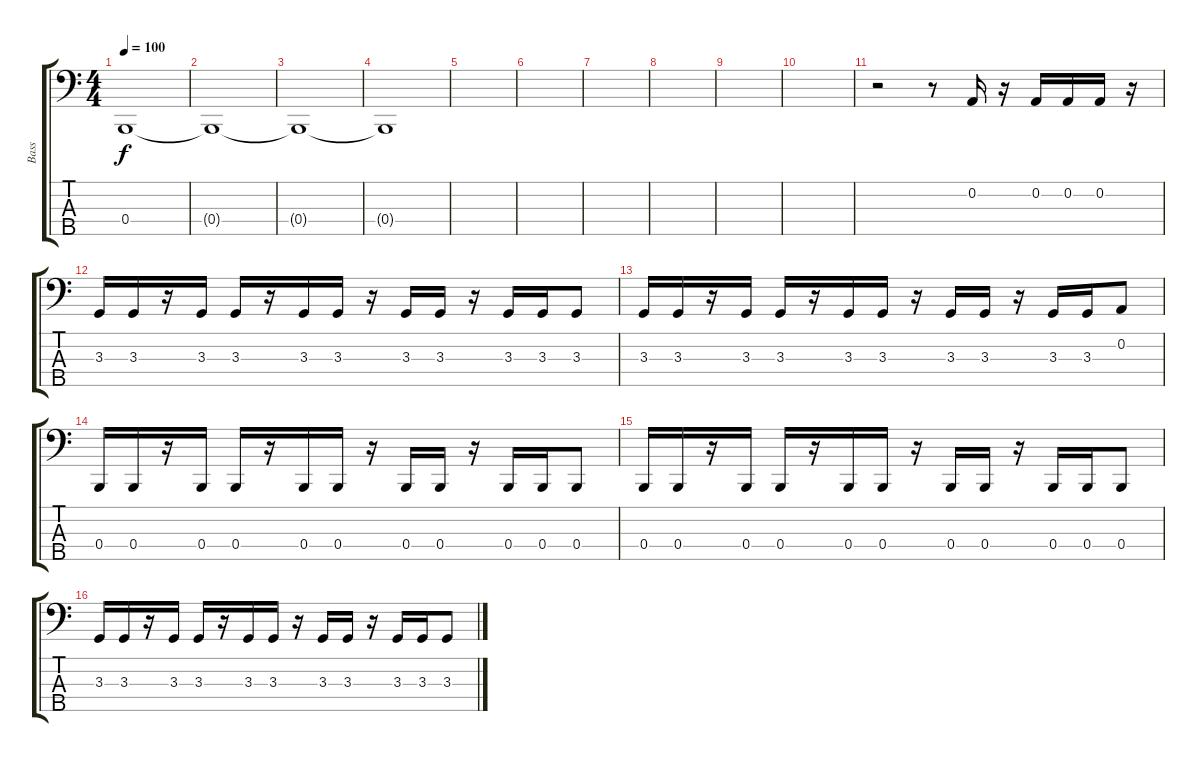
\track ("Bass" "Bass") {instrument electricbassfinger}
\staff {score tabs}
\tuning (D2 A1 E1 B0 Gb0) {hide}
\ts (4 4)
\tempo 100
\clef f4
\ks c
0.4{t}.1{dy f} |
0.4{t}.1 |
0.4{t}.1 |
0.4{t}.1 |
|
|
|
|
|
|
r.2 r.8 0.2.16 r.16 0.2.16 0.2.16 0.2.16 r.16 |
3.3.16 3.3.16 r.16 3.3.16 3.3.16 r.16 3.3.16 3.3.16 r.16 3.3.16 3.3.16 r.16 3.3.16 3.3.16 3.3.8 |
3.3.16 3.3.16 r.16 3.3.16 3.3.16 r.16 3.3.16 3.3.16 r.16 3.3.16 3.3.16 r.16 3.3.16 3.3.16 0.2.8 |
0.4.16 0.4.16 r.16 0.4.16 0.4.16 r.16 0.4.16 0.4.16 r.16 0.4.16 0.4.16 r.16 0.4.16 0.4.16 0.4.8 |
0.4.16 0.4.16 r.16 0.4.16 0.4.16 r.16 0.4.16 0.4.16 r.16 0.4.16 0.4.16 r.16 0.4.16 0.4.16 0.4.8 |
3.3.16 3.3.16 r.16 3.3.16 3.3.16 r.16 3.3.16 3.3.16 r.16 3.3.16 3.3.16 r.16 3.3.16 3.3.16 3.3.8
